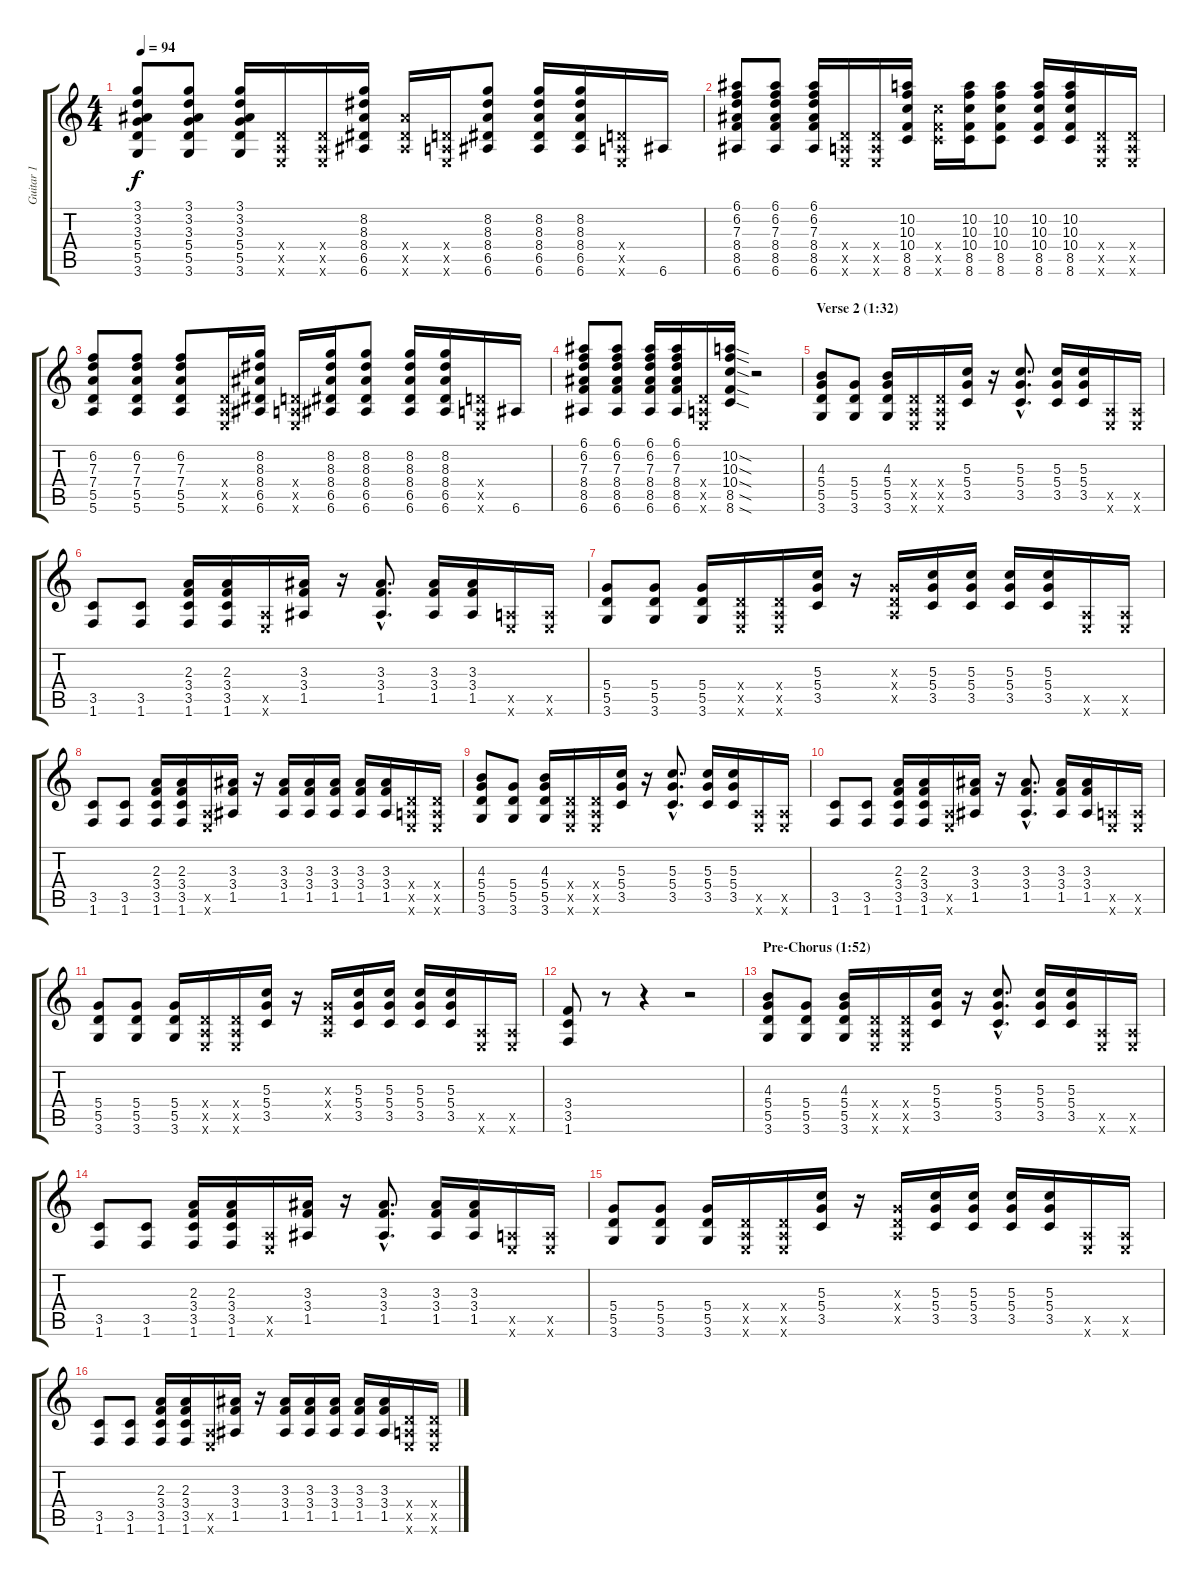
\track ("Guitar 1" "Guitar 1") {instrument acousticguitarsteel}
\staff {score tabs}
\tuning (E4 B3 G3 D3 A2 E2) {hide}
\ts (4 4)
\tempo 94
\clef g2
\ks c
(3.1 3.2 3.3 5.4 5.5 3.6).8{dy f} (3.1 3.2 3.3 5.4 5.5 3.6).8 (3.1 3.2 3.3 5.4 5.5 3.6).16 (0.4{x} 0.5{x} 0.6{x}).16 (0.4{x} 0.5{x} 0.6{x}).16 (8.2 8.3 8.4 6.5 6.6).16 (8.4{x} 6.5{x} 6.6{x}).16 (0.4{x} 0.5{x} 0.6{x}).16 (8.2 8.3 8.4 6.5 6.6).8 (8.2 8.3 8.4 6.5 6.6).16 (8.2 8.3 8.4 6.5 6.6).16 (0.4{x} 0.5{x} 0.6{x}).16 6.6.16 |
(6.1 6.2 7.3 8.4 8.5 6.6).8 (6.1 6.2 7.3 8.4 8.5 6.6).8 (6.1 6.2 7.3 8.4 8.5 6.6).16 (0.4{x} 0.5{x} 0.6{x}).16 (0.4{x} 0.5{x} 0.6{x}).16 (10.2 10.3 10.4 8.5 8.6).16 (10.4{x} 8.5{x} 8.6{x}).16 (10.2 10.3 10.4 8.5 8.6).16 (10.2 10.3 10.4 8.5 8.6).8 (10.2 10.3 10.4 8.5 8.6).16 (10.2 10.3 10.4 8.5 8.6).16 (0.4{x} 0.5{x} 0.6{x}).16 (0.4{x} 0.5{x} 0.6{x}).16 |
(6.2 7.3 7.4 5.5 5.6).8 (6.2 7.3 7.4 5.5 5.6).8 (6.2 7.3 7.4 5.5 5.6).8 (0.4{x} 0.5{x} 0.6{x}).16 (8.2 8.3 8.4 6.5 6.6).16 (0.4{x} 0.5{x} 0.6{x}).16 (8.2 8.3 8.4 6.5 6.6).16 (8.2 8.3 8.4 6.5 6.6).8 (8.2 8.3 8.4 6.5 6.6).16 (8.2 8.3 8.4 6.5 6.6).16 (0.4{x} 0.5{x} 0.6{x}).16 6.6.16 |
(6.1 6.2 7.3 8.4 8.5 6.6).8 (6.1 6.2 7.3 8.4 8.5 6.6).8 (6.1 6.2 7.3 8.4 8.5 6.6).16 (6.1 6.2 7.3 8.4 8.5 6.6).16 (0.4{x} 0.5{x} 0.6{x}).16 (10.2{sod} 10.3{sod} 10.4{sod} 8.5{sod} 8.6{sod}).16 r.2 |
\section ("" "Verse 2 (1:32)")
(4.3 5.4 5.5 3.6).8 (5.4 5.5 3.6).8 (4.3 5.4 5.5 3.6).16 (0.4{x} 0.5{x} 0.6{x}).16 (0.4{x} 0.5{x} 0.6{x}).16 (5.3 5.4 3.5).16 r.16 (5.3{hac} 5.4{hac} 3.5{hac}).8{d} (5.3 5.4 3.5).16 (5.3 5.4 3.5).16 (0.5{x} 0.6{x}).16 (0.5{x} 0.6{x}).16 |
(3.5 1.6).8 (3.5 1.6).8 (2.3 3.4 3.5 1.6).16 (2.3 3.4 3.5 1.6).16 (0.5{x} 0.6{x}).16 (3.3 3.4 1.5).16 r.16 (3.3{hac} 3.4{hac} 1.5{hac}).8{d} (3.3 3.4 1.5).16 (3.3 3.4 1.5).16 (0.5{x} 0.6{x}).16 (0.5{x} 0.6{x}).16 |
(5.4 5.5 3.6).8 (5.4 5.5 3.6).8 (5.4 5.5 3.6).16 (0.4{x} 0.5{x} 0.6{x}).16 (0.4{x} 0.5{x} 0.6{x}).16 (5.3 5.4 3.5).16 r.16 (0.3{x} 0.4{x} 0.5{x}).16 (5.3 5.4 3.5).16 (5.3 5.4 3.5).16 (5.3 5.4 3.5).16 (5.3 5.4 3.5).16 (0.5{x} 0.6{x}).16 (0.5{x} 0.6{x}).16 |
(3.5 1.6).8 (3.5 1.6).8 (2.3 3.4 3.5 1.6).16 (2.3 3.4 3.5 1.6).16 (0.5{x} 0.6{x}).16 (3.3 3.4 1.5).16 r.16 (3.3 3.4 1.5).16 (3.3 3.4 1.5).16 (3.3 3.4 1.5).16 (3.3 3.4 1.5).16 (3.3 3.4 1.5).16 (0.4{x} 0.5{x} 0.6{x}).16 (0.4{x} 0.5{x} 0.6{x}).16 |
(4.3 5.4 5.5 3.6).8 (5.4 5.5 3.6).8 (4.3 5.4 5.5 3.6).16 (0.4{x} 0.5{x} 0.6{x}).16 (0.4{x} 0.5{x} 0.6{x}).16 (5.3 5.4 3.5).16 r.16 (5.3{hac} 5.4{hac} 3.5{hac}).8{d} (5.3 5.4 3.5).16 (5.3 5.4 3.5).16 (0.5{x} 0.6{x}).16 (0.5{x} 0.6{x}).16 |
(3.5 1.6).8 (3.5 1.6).8 (2.3 3.4 3.5 1.6).16 (2.3 3.4 3.5 1.6).16 (0.5{x} 0.6{x}).16 (3.3 3.4 1.5).16 r.16 (3.3{hac} 3.4{hac} 1.5{hac}).8{d} (3.3 3.4 1.5).16 (3.3 3.4 1.5).16 (0.5{x} 0.6{x}).16 (0.5{x} 0.6{x}).16 |
(5.4 5.5 3.6).8 (5.4 5.5 3.6).8 (5.4 5.5 3.6).16 (0.4{x} 0.5{x} 0.6{x}).16 (0.4{x} 0.5{x} 0.6{x}).16 (5.3 5.4 3.5).16 r.16 (0.3{x} 0.4{x} 0.5{x}).16 (5.3 5.4 3.5).16 (5.3 5.4 3.5).16 (5.3 5.4 3.5).16 (5.3 5.4 3.5).16 (0.5{x} 0.6{x}).16 (0.5{x} 0.6{x}).16 |
(3.4 3.5 1.6).8 r.8 r.4 r.2 |
\section ("" "Pre-Chorus (1:52)")
(4.3 5.4 5.5 3.6).8 (5.4 5.5 3.6).8 (4.3 5.4 5.5 3.6).16 (0.4{x} 0.5{x} 0.6{x}).16 (0.4{x} 0.5{x} 0.6{x}).16 (5.3 5.4 3.5).16 r.16 (5.3{hac} 5.4{hac} 3.5{hac}).8{d} (5.3 5.4 3.5).16 (5.3 5.4 3.5).16 (0.5{x} 0.6{x}).16 (0.5{x} 0.6{x}).16 |
(3.5 1.6).8 (3.5 1.6).8 (2.3 3.4 3.5 1.6).16 (2.3 3.4 3.5 1.6).16 (0.5{x} 0.6{x}).16 (3.3 3.4 1.5).16 r.16 (3.3{hac} 3.4{hac} 1.5{hac}).8{d} (3.3 3.4 1.5).16 (3.3 3.4 1.5).16 (0.5{x} 0.6{x}).16 (0.5{x} 0.6{x}).16 |
(5.4 5.5 3.6).8 (5.4 5.5 3.6).8 (5.4 5.5 3.6).16 (0.4{x} 0.5{x} 0.6{x}).16 (0.4{x} 0.5{x} 0.6{x}).16 (5.3 5.4 3.5).16 r.16 (0.3{x} 0.4{x} 0.5{x}).16 (5.3 5.4 3.5).16 (5.3 5.4 3.5).16 (5.3 5.4 3.5).16 (5.3 5.4 3.5).16 (0.5{x} 0.6{x}).16 (0.5{x} 0.6{x}).16 |
(3.5 1.6).8 (3.5 1.6).8 (2.3 3.4 3.5 1.6).16 (2.3 3.4 3.5 1.6).16 (0.5{x} 0.6{x}).16 (3.3 3.4 1.5).16 r.16 (3.3 3.4 1.5).16 (3.3 3.4 1.5).16 (3.3 3.4 1.5).16 (3.3 3.4 1.5).16 (3.3 3.4 1.5).16 (0.4{x} 0.5{x} 0.6{x}).16 (0.4{x} 0.5{x} 0.6{x}).16
